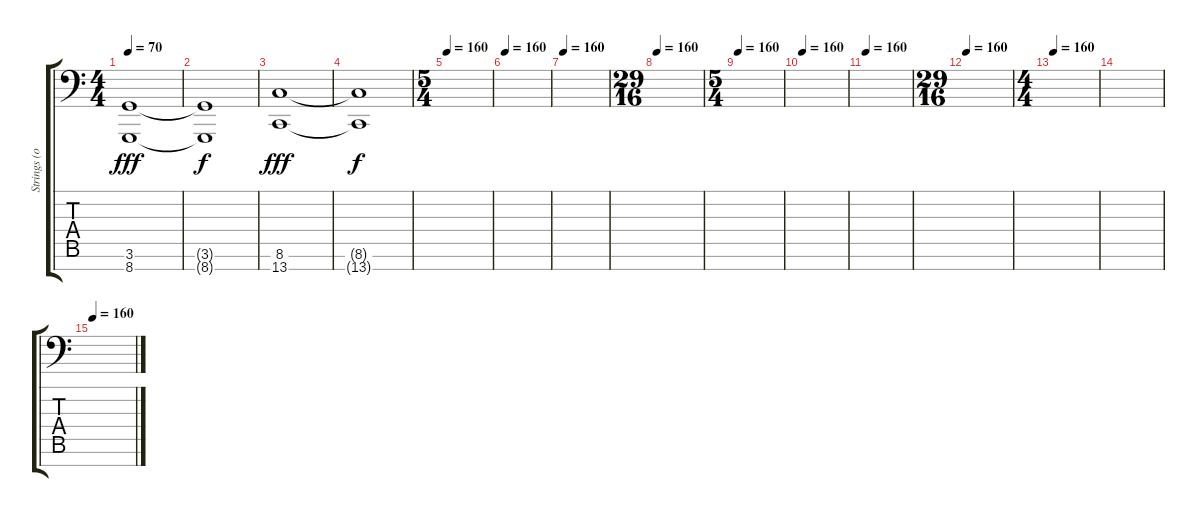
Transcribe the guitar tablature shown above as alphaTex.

\track ("Strings (overdub)" "Strings (o") {instrument stringensemble1}
\staff {score tabs}
\tuning (E4 B3 G3 D3 A2 E2 B0) {hide}
\ts (4 4)
\tempo 70
\clef f4
\ks c
(3.6 8.7).1{dy fff} |
(3.6{t} 8.7{t}).1{dy f} |
(8.6 13.7).1{dy fff} |
(8.6{t} 13.7{t}).1{dy f} |
\ts (5 4)
\tempo 160
|
\tempo 160
|
\tempo 160
|
\ts (29 16)
\tempo 160
|
\ts (5 4)
\tempo 160
|
\tempo 160
|
\tempo 160
|
\ts (29 16)
\tempo 160
|
\ts (4 4)
\tempo 160
|
|
\tempo 160
